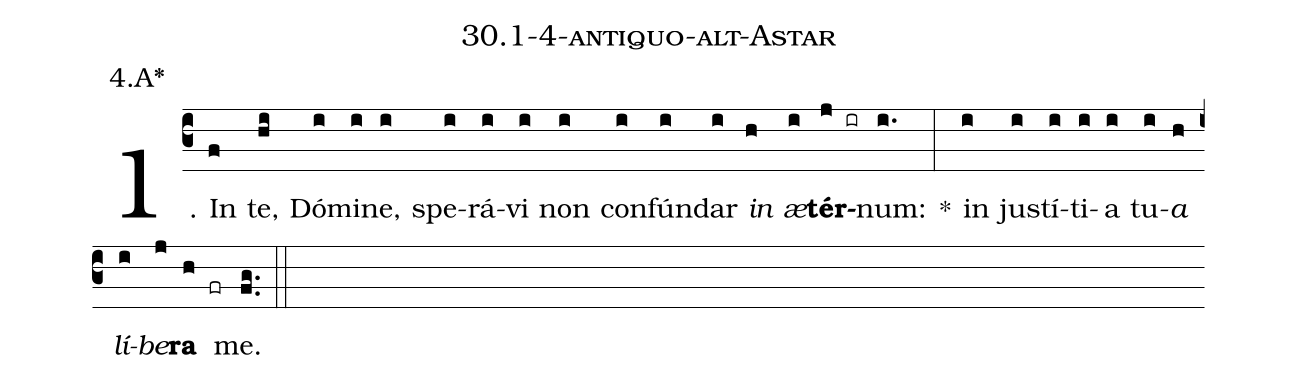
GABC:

name: 30.1-4-antiquo-alt-Astar;
annotation: 4.A*;
%%
(c3)1. In(f) te,(hi) Dó(i)mi(i)ne,(i) spe(i)rá(i)vi(i) non(i) con(i)fún(i)dar(i) <i>in</i>(h) <i>æ</i>(i)<b>tér</b>(j ir)num:(i.) *(:) in(i) jus(i)tí(i)ti(i)a(i) tu(i)<i>a</i>(h) <i>lí</i>(i)<i>be</i>(j)<b>ra</b>(h fr) me.(fg..) (::)
